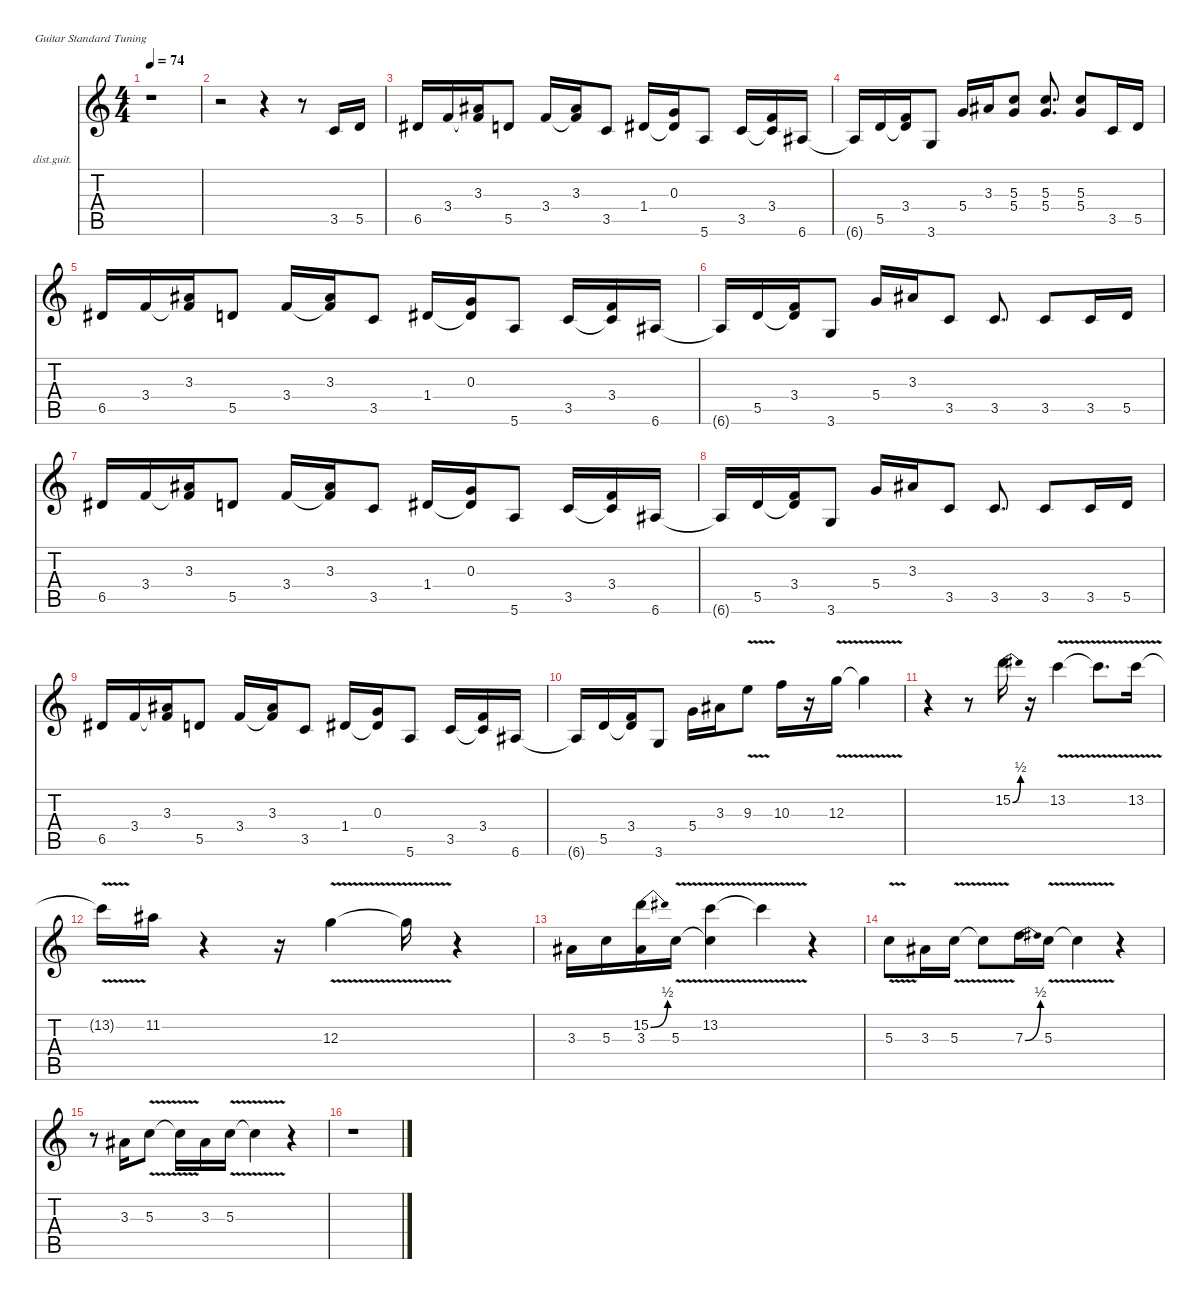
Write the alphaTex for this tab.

\defaultSystemsLayout 4
\hideDynamics
\bracketExtendMode nobrackets
\firstSystemTrackNameOrientation horizontal
\otherSystemsTrackNameOrientation horizontal
\track ("joe riff" "dist.guit.") {instrument distortionguitar}
\staff {score tabs}
\tuning (E4 B3 G3 D3 A2 E2)
\ts (4 4)
\tempo 74
\clef g2
\ks c
r.1{dy f} |
r.2 r.4 r.8 3.5.16 5.5.16 |
6.5{acc #}.16 3.4.16 (3.3{acc #} 3.4{t}).16 5.5.8 3.4.16 (3.3{acc #} 3.4{t}).16 3.5.8 1.4{acc #}.16 (0.3 1.4{t acc #}).16 5.6.8 3.5.16 (3.4 3.5{t}).16 6.6{acc #}.16 |
6.6{t acc #}.16 5.5.16 (3.4 5.5{t}).16 3.6.8 5.4.16 3.3{acc #}.16 (5.3 5.4).8 (5.3 5.4).8{d} (5.3 5.4).8 3.5.16 5.5.16 |
6.5{acc #}.16 3.4.16 (3.3{acc #} 3.4{t}).16 5.5.8 3.4.16 (3.3{acc #} 3.4{t}).16 3.5.8 1.4{acc #}.16 (0.3 1.4{t acc #}).16 5.6.8 3.5.16 (3.4 3.5{t}).16 6.6{acc #}.16 |
6.6{t acc #}.16 5.5.16 (3.4 5.5{t}).16 3.6.8 5.4.16 3.3{acc #}.16 3.5.8 3.5.8{d} 3.5.8 3.5.16 5.5.16 |
6.5{acc #}.16 3.4.16 (3.3{acc #} 3.4{t}).16 5.5.8 3.4.16 (3.3{acc #} 3.4{t}).16 3.5.8 1.4{acc #}.16 (0.3 1.4{t acc #}).16 5.6.8 3.5.16 (3.4 3.5{t}).16 6.6{acc #}.16 |
6.6{t acc #}.16 5.5.16 (3.4 5.5{t}).16 3.6.8 5.4.16 3.3{acc #}.16 3.5.8 3.5.8{d} 3.5.8 3.5.16 5.5.16 |
6.5{acc #}.16 3.4.16 (3.3{acc #} 3.4{t}).16 5.5.8 3.4.16 (3.3{acc #} 3.4{t}).16 3.5.8 1.4{acc #}.16 (0.3 1.4{t acc #}).16 5.6.8 3.5.16 (3.4 3.5{t}).16 6.6{acc #}.16 |
6.6{t acc #}.16 5.5.16 (3.4 5.5{t}).16 3.6.8 5.4.16 3.3{acc #}.16 9.3{v}.8 10.3.16 r.16 12.3{v}.16 12.3{v t}.4 |
r.4 r.8 15.2{be (bend 0 0 15 2)}.16 r.16 13.2{v}.4 13.2{v t}.8{d} 13.2{v}.16 |
13.2{v t}.16 11.2{acc #}.16 r.4 r.16 12.3{v}.4 12.3{v t}.16 r.4 |
3.3{acc #}.16 5.3.16 (15.2{be (bend 0 0 15 2)} 3.3{acc #}).16 5.3{v}.16 (13.2{v} 5.3{v t}).4 13.2{v t}.4 r.4 |
5.3{v}.8 3.3{acc #}.16 5.3{v}.16 5.3{v t}.8 7.3{be (bend 0 0 9.999999599999999 2)}.16 5.3{v}.16 5.3{v t}.4 r.4 |
r.8 3.3{acc #}.16 5.3{v}.8 5.3{v t}.16 3.3{acc #}.16 5.3{v}.16 5.3{v t}.4 r.4 |
r.1
